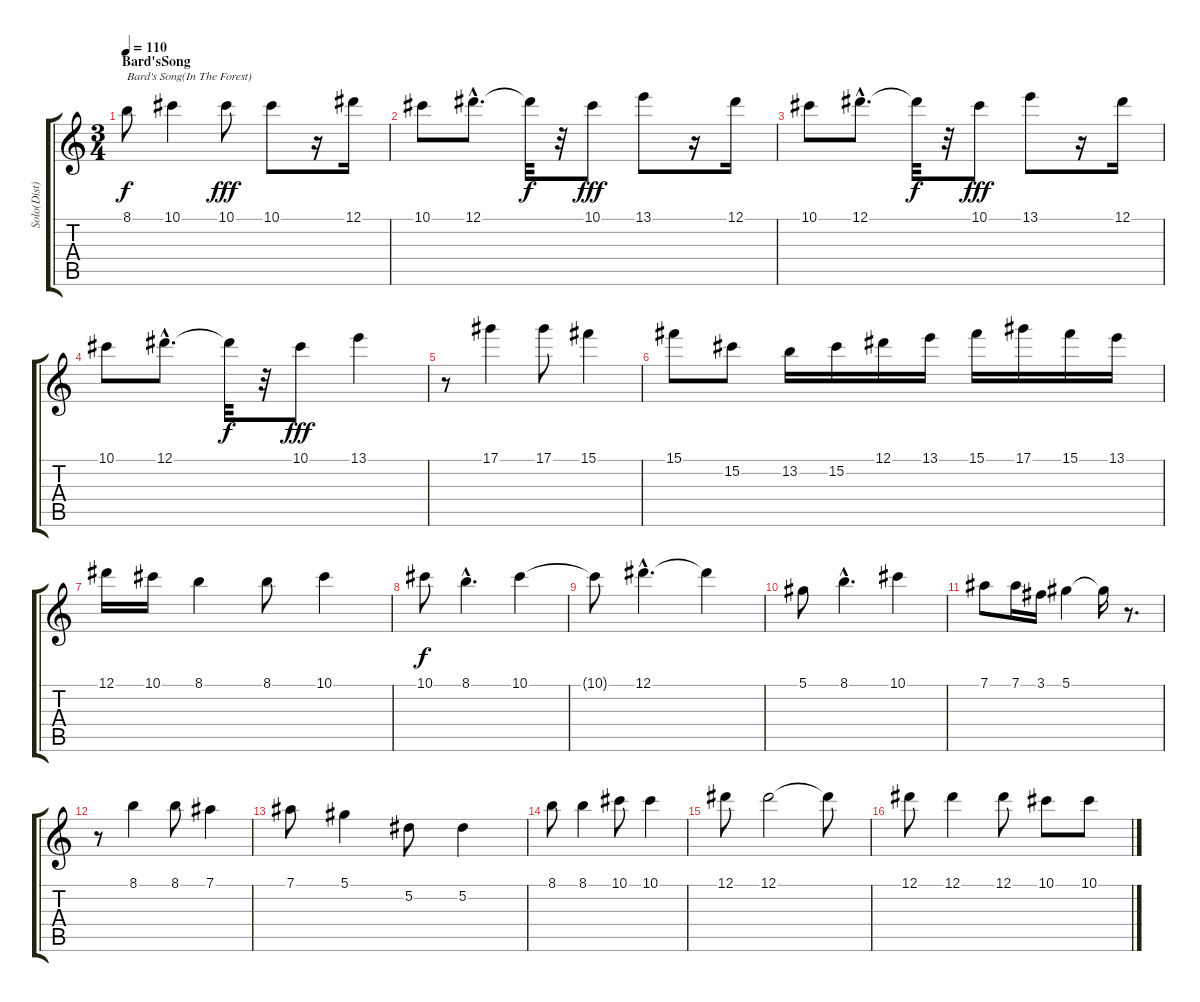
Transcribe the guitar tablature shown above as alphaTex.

\track ("Solo(Dist)" "Solo(Dist)") {instrument distortionguitar}
\staff {score tabs}
\tuning (Eb4 Bb3 Gb3 Db3 Ab2 Eb2) {hide}
\ts (3 4)
\section ("" "Bard'sSong")
\tempo 110
\clef g2
\ks c
8.1.8{txt "Bard's Song(In The Forest)" dy f instrument flute} 10.1.4 10.1.8{dy fff} 10.1.8 r.16 12.1.16 |
10.1.8 12.1{hac}.8{d} 12.1{t}.32{dy f} r.32 10.1.8{dy fff} 13.1.8 r.16 12.1.16 |
10.1.8 12.1{hac}.8{d} 12.1{t}.32{dy f} r.32 10.1.8{dy fff} 13.1.8 r.16 12.1.16 |
10.1.8 12.1{hac}.8{d} 12.1{t}.32{dy f} r.32 10.1.8{dy fff} 13.1.4 |
r.8 17.1.4 17.1.8 15.1.4 |
15.1.8 15.2.8 13.2.16 15.2.16 12.1.16 13.1.16 15.1.16 17.1.16 15.1.16 13.1.16 |
12.1.16 10.1.16 8.1.4 8.1.8 10.1.4 |
10.1.8{dy f} 8.1{hac}.4{d} 10.1.4 |
10.1{t}.8 12.1{hac}.4{d} 12.1{t}.4 |
5.1.8 8.1{hac}.4{d} 10.1.4 |
7.1.8 7.1.16 3.1.16 5.1.4 5.1{t}.16 r.8{d} |
r.8 8.1.4 8.1.8 7.1.4 |
7.1.8 5.1.4 5.2.8 5.2.4 |
8.1.8 8.1.4 10.1.8 10.1.4 |
12.1.8 12.1.2 12.1{t}.8 |
12.1.8 12.1.4 12.1.8 10.1.8 10.1.8
